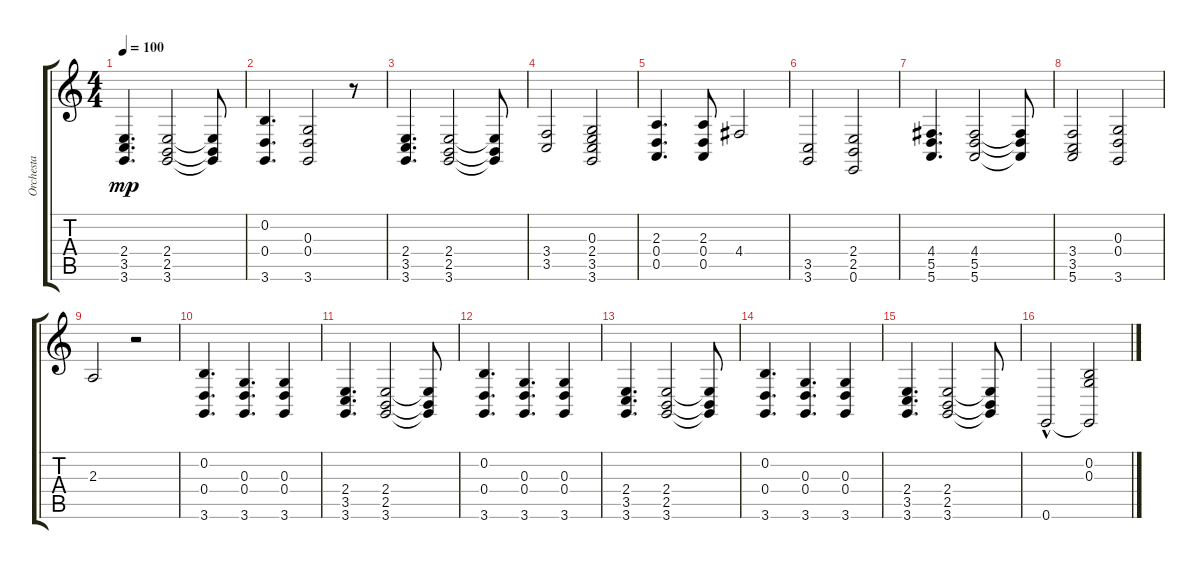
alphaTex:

\track ("Orchesta" "Orchesta") {instrument stringensemble1}
\staff {score tabs}
\tuning (E4 B3 G3 D3 A2 E2) {hide}
\ts (4 4)
\tempo 100
\clef g2
\ks c
(2.4 3.5 3.6).4{d dy mp} (2.4 2.5 3.6).2 (2.4{t} 2.5{t} 3.6{t}).8 |
(0.2 0.4 3.6).4{d} (0.3 0.4 3.6).2 r.8 |
(2.4 3.5 3.6).4{d} (2.4 2.5 3.6).2 (2.4{t} 2.5{t} 3.6{t}).8 |
(3.4 3.5).2 (0.3 2.4 3.5 3.6).2 |
(2.3 0.4 0.5).4{d} (2.3 0.4 0.5).8 4.4.2 |
(3.5 3.6).2 (2.4 2.5 0.6).2 |
(4.4 5.5 5.6).4{d} (4.4 5.5 5.6).2 (4.4{t} 5.5{t} 5.6{t}).8 |
(3.4 3.5 5.6).2 (0.3 0.4 3.6).2 |
2.3.2 r.2 |
(0.2 0.4 3.6).4{d} (0.3 0.4 3.6).4{d} (0.3 0.4 3.6).4 |
(2.4 3.5 3.6).4{d} (2.4 2.5 3.6).2 (2.4{t} 2.5{t} 3.6{t}).8 |
(0.2 0.4 3.6).4{d} (0.3 0.4 3.6).4{d} (0.3 0.4 3.6).4 |
(2.4 3.5 3.6).4{d} (2.4 2.5 3.6).2 (2.4{t} 2.5{t} 3.6{t}).8 |
(0.2 0.4 3.6).4{d} (0.3 0.4 3.6).4{d} (0.3 0.4 3.6).4 |
(2.4 3.5 3.6).4{d} (2.4 2.5 3.6).2 (2.4{t} 2.5{t} 3.6{t}).8 |
0.6{hac}.2 (0.2 0.3 0.6{t}).2
